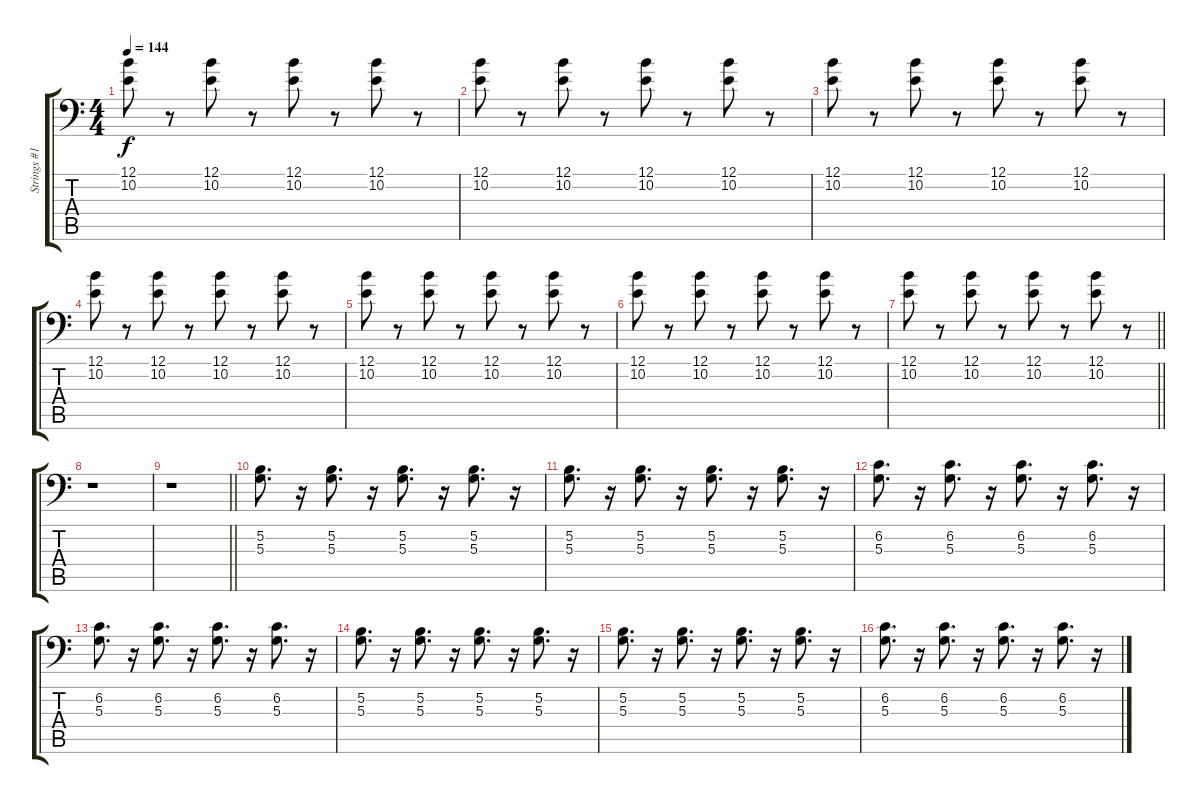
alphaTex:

\track ("Strings #1" "Strings #1") {instrument viola}
\staff {score tabs}
\tuning (B3 Gb3 D3 A2 E2 A1) {hide}
\ts (4 4)
\tempo 144
\clef f4
\ks c
(12.1 10.2).8{dy f} r.8 (12.1 10.2).8 r.8 (12.1 10.2).8 r.8 (12.1 10.2).8 r.8 |
(12.1 10.2).8 r.8 (12.1 10.2).8 r.8 (12.1 10.2).8 r.8 (12.1 10.2).8 r.8 |
(12.1 10.2).8 r.8 (12.1 10.2).8 r.8 (12.1 10.2).8 r.8 (12.1 10.2).8 r.8 |
(12.1 10.2).8 r.8 (12.1 10.2).8 r.8 (12.1 10.2).8 r.8 (12.1 10.2).8 r.8 |
(12.1 10.2).8 r.8 (12.1 10.2).8 r.8 (12.1 10.2).8 r.8 (12.1 10.2).8 r.8 |
(12.1 10.2).8 r.8 (12.1 10.2).8 r.8 (12.1 10.2).8 r.8 (12.1 10.2).8 r.8 |
\barLineRight lightlight
(12.1 10.2).8 r.8 (12.1 10.2).8 r.8 (12.1 10.2).8 r.8 (12.1 10.2).8 r.8 |
r.1 |
\barLineRight lightlight
r.1 |
(5.2 5.3).8{d} r.16 (5.2 5.3).8{d} r.16 (5.2 5.3).8{d} r.16 (5.2 5.3).8{d} r.16 |
(5.2 5.3).8{d} r.16 (5.2 5.3).8{d} r.16 (5.2 5.3).8{d} r.16 (5.2 5.3).8{d} r.16 |
(6.2 5.3).8{d} r.16 (6.2 5.3).8{d} r.16 (6.2 5.3).8{d} r.16 (6.2 5.3).8{d} r.16 |
(6.2 5.3).8{d} r.16 (6.2 5.3).8{d} r.16 (6.2 5.3).8{d} r.16 (6.2 5.3).8{d} r.16 |
(5.2 5.3).8{d} r.16 (5.2 5.3).8{d} r.16 (5.2 5.3).8{d} r.16 (5.2 5.3).8{d} r.16 |
(5.2 5.3).8{d} r.16 (5.2 5.3).8{d} r.16 (5.2 5.3).8{d} r.16 (5.2 5.3).8{d} r.16 |
(6.2 5.3).8{d} r.16 (6.2 5.3).8{d} r.16 (6.2 5.3).8{d} r.16 (6.2 5.3).8{d} r.16
